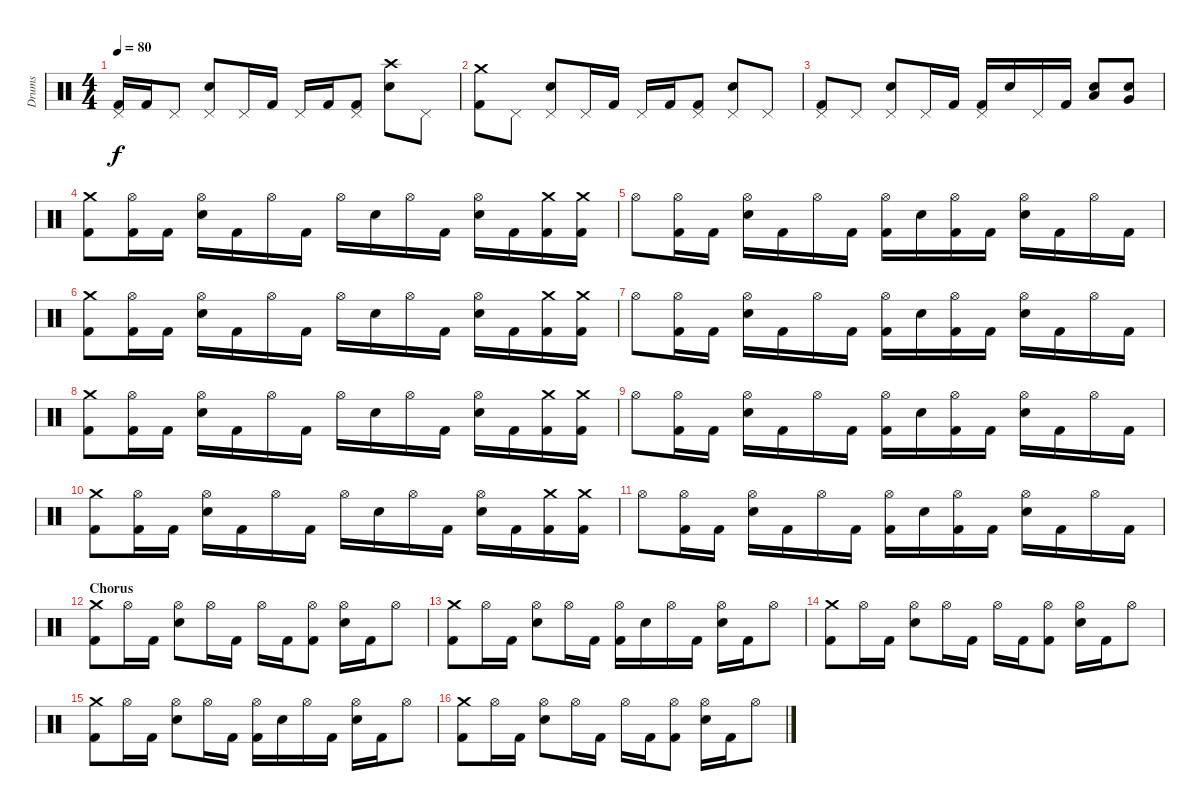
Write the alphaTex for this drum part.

\track ("Drums" "Drums") {instrument percussion}
\staff {score}
\articulation defaults
\ts (4 4)
\tempo 80
\clef neutral
\ks c
("Pedal Hi-Hat (hit)" "Kick (hit) 2").16{dy f} "Kick (hit) 2".16 "Pedal Hi-Hat (hit)".8 ("Pedal Hi-Hat (hit)" "Electric Snare (hit)").8 "Pedal Hi-Hat (hit)".16 "Kick (hit) 2".16 "Pedal Hi-Hat (hit)".16 "Kick (hit) 2".16 ("Pedal Hi-Hat (hit)" "Kick (hit) 2").8 ("Crash high (hit)" "Electric Snare (hit)").8 "Pedal Hi-Hat (hit)".8 |
("Crash medium (hit)" "Kick (hit) 2").8 "Pedal Hi-Hat (hit)".8 ("Pedal Hi-Hat (hit)" "Electric Snare (hit)").8 "Pedal Hi-Hat (hit)".16 "Kick (hit) 2".16 "Pedal Hi-Hat (hit)".16 "Kick (hit) 2".16 ("Pedal Hi-Hat (hit)" "Kick (hit) 2").8 ("Pedal Hi-Hat (hit)" "Electric Snare (hit)").8 "Pedal Hi-Hat (hit)".8 |
("Pedal Hi-Hat (hit)" "Kick (hit) 2").8 "Pedal Hi-Hat (hit)".8 ("Pedal Hi-Hat (hit)" "Electric Snare (hit)").8 "Pedal Hi-Hat (hit)".16 "Kick (hit) 2".16 ("Pedal Hi-Hat (hit)" "Kick (hit) 2").16 "Electric Snare (hit)".16 "Pedal Hi-Hat (hit)".16 "Kick (hit) 2".16 ("Electric Snare (hit)" "Low Tom (hit)").8 ("Electric Snare (hit)" "Very Low Tom (hit)").8 |
("Crash medium (hit)" "Kick (hit) 2").8 ("Hi-Hat (open)" "Kick (hit) 2").16 "Kick (hit) 2".16 ("Hi-Hat (open)" "Electric Snare (hit)").16 "Kick (hit) 2".16 "Hi-Hat (open)".16 "Kick (hit) 2".16 "Hi-Hat (open)".16 "Electric Snare (hit)".16 "Hi-Hat (open)".16 "Kick (hit) 2".16 ("Hi-Hat (open)" "Electric Snare (hit)").16 "Kick (hit) 2".16 ("Crash medium (hit)" "Kick (hit) 2").16 ("Crash medium (hit)" "Kick (hit) 2").16 |
"Hi-Hat (open)".8 ("Hi-Hat (open)" "Kick (hit) 2").16 "Kick (hit) 2".16 ("Hi-Hat (open)" "Electric Snare (hit)").16 "Kick (hit) 2".16 "Hi-Hat (open)".16 "Kick (hit) 2".16 ("Hi-Hat (open)" "Kick (hit) 2").16 "Electric Snare (hit)".16 ("Hi-Hat (open)" "Kick (hit) 2").16 "Kick (hit) 2".16 ("Hi-Hat (open)" "Electric Snare (hit)").16 "Kick (hit) 2".16 "Hi-Hat (open)".16 "Kick (hit) 2".16 |
("Crash medium (hit)" "Kick (hit) 2").8 ("Hi-Hat (open)" "Kick (hit) 2").16 "Kick (hit) 2".16 ("Hi-Hat (open)" "Electric Snare (hit)").16 "Kick (hit) 2".16 "Hi-Hat (open)".16 "Kick (hit) 2".16 "Hi-Hat (open)".16 "Electric Snare (hit)".16 "Hi-Hat (open)".16 "Kick (hit) 2".16 ("Hi-Hat (open)" "Electric Snare (hit)").16 "Kick (hit) 2".16 ("Crash medium (hit)" "Kick (hit) 2").16 ("Crash medium (hit)" "Kick (hit) 2").16 |
"Hi-Hat (open)".8 ("Hi-Hat (open)" "Kick (hit) 2").16 "Kick (hit) 2".16 ("Hi-Hat (open)" "Electric Snare (hit)").16 "Kick (hit) 2".16 "Hi-Hat (open)".16 "Kick (hit) 2".16 ("Hi-Hat (open)" "Kick (hit) 2").16 "Electric Snare (hit)".16 ("Hi-Hat (open)" "Kick (hit) 2").16 "Kick (hit) 2".16 ("Hi-Hat (open)" "Electric Snare (hit)").16 "Kick (hit) 2".16 "Hi-Hat (open)".16 "Kick (hit) 2".16 |
("Crash medium (hit)" "Kick (hit) 2").8 ("Hi-Hat (open)" "Kick (hit) 2").16 "Kick (hit) 2".16 ("Hi-Hat (open)" "Electric Snare (hit)").16 "Kick (hit) 2".16 "Hi-Hat (open)".16 "Kick (hit) 2".16 "Hi-Hat (open)".16 "Electric Snare (hit)".16 "Hi-Hat (open)".16 "Kick (hit) 2".16 ("Hi-Hat (open)" "Electric Snare (hit)").16 "Kick (hit) 2".16 ("Crash medium (hit)" "Kick (hit) 2").16 ("Crash medium (hit)" "Kick (hit) 2").16 |
"Hi-Hat (open)".8 ("Hi-Hat (open)" "Kick (hit) 2").16 "Kick (hit) 2".16 ("Hi-Hat (open)" "Electric Snare (hit)").16 "Kick (hit) 2".16 "Hi-Hat (open)".16 "Kick (hit) 2".16 ("Hi-Hat (open)" "Kick (hit) 2").16 "Electric Snare (hit)".16 ("Hi-Hat (open)" "Kick (hit) 2").16 "Kick (hit) 2".16 ("Hi-Hat (open)" "Electric Snare (hit)").16 "Kick (hit) 2".16 "Hi-Hat (open)".16 "Kick (hit) 2".16 |
("Crash medium (hit)" "Kick (hit) 2").8 ("Hi-Hat (open)" "Kick (hit) 2").16 "Kick (hit) 2".16 ("Hi-Hat (open)" "Electric Snare (hit)").16 "Kick (hit) 2".16 "Hi-Hat (open)".16 "Kick (hit) 2".16 "Hi-Hat (open)".16 "Electric Snare (hit)".16 "Hi-Hat (open)".16 "Kick (hit) 2".16 ("Hi-Hat (open)" "Electric Snare (hit)").16 "Kick (hit) 2".16 ("Crash medium (hit)" "Kick (hit) 2").16 ("Crash medium (hit)" "Kick (hit) 2").16 |
"Hi-Hat (open)".8 ("Hi-Hat (open)" "Kick (hit) 2").16 "Kick (hit) 2".16 ("Hi-Hat (open)" "Electric Snare (hit)").16 "Kick (hit) 2".16 "Hi-Hat (open)".16 "Kick (hit) 2".16 ("Hi-Hat (open)" "Kick (hit) 2").16 "Electric Snare (hit)".16 ("Hi-Hat (open)" "Kick (hit) 2").16 "Kick (hit) 2".16 ("Hi-Hat (open)" "Electric Snare (hit)").16 "Kick (hit) 2".16 "Hi-Hat (open)".16 "Kick (hit) 2".16 |
\section ("" "Chorus")
("Crash medium (hit)" "Kick (hit) 2").8 "Hi-Hat (open)".16 "Kick (hit) 2".16 ("Hi-Hat (open)" "Electric Snare (hit)").8 "Hi-Hat (open)".16 "Kick (hit) 2".16 "Hi-Hat (open)".16 "Kick (hit) 2".16 ("Hi-Hat (open)" "Kick (hit) 2").8 ("Hi-Hat (open)" "Electric Snare (hit)").16 "Kick (hit) 2".16 "Hi-Hat (open)".8 |
("Crash medium (hit)" "Kick (hit) 2").8 "Hi-Hat (open)".16 "Kick (hit) 2".16 ("Hi-Hat (open)" "Electric Snare (hit)").8 "Hi-Hat (open)".16 "Kick (hit) 2".16 ("Hi-Hat (open)" "Kick (hit) 2").16 "Electric Snare (hit)".16 "Hi-Hat (open)".16 "Kick (hit) 2".16 ("Hi-Hat (open)" "Electric Snare (hit)").16 "Kick (hit) 2".16 "Hi-Hat (open)".8 |
("Crash medium (hit)" "Kick (hit) 2").8 "Hi-Hat (open)".16 "Kick (hit) 2".16 ("Hi-Hat (open)" "Electric Snare (hit)").8 "Hi-Hat (open)".16 "Kick (hit) 2".16 "Hi-Hat (open)".16 "Kick (hit) 2".16 ("Hi-Hat (open)" "Kick (hit) 2").8 ("Hi-Hat (open)" "Electric Snare (hit)").16 "Kick (hit) 2".16 "Hi-Hat (open)".8 |
("Crash medium (hit)" "Kick (hit) 2").8 "Hi-Hat (open)".16 "Kick (hit) 2".16 ("Hi-Hat (open)" "Electric Snare (hit)").8 "Hi-Hat (open)".16 "Kick (hit) 2".16 ("Hi-Hat (open)" "Kick (hit) 2").16 "Electric Snare (hit)".16 "Hi-Hat (open)".16 "Kick (hit) 2".16 ("Hi-Hat (open)" "Electric Snare (hit)").16 "Kick (hit) 2".16 "Hi-Hat (open)".8 |
("Crash medium (hit)" "Kick (hit) 2").8 "Hi-Hat (open)".16 "Kick (hit) 2".16 ("Hi-Hat (open)" "Electric Snare (hit)").8 "Hi-Hat (open)".16 "Kick (hit) 2".16 "Hi-Hat (open)".16 "Kick (hit) 2".16 ("Hi-Hat (open)" "Kick (hit) 2").8 ("Hi-Hat (open)" "Electric Snare (hit)").16 "Kick (hit) 2".16 "Hi-Hat (open)".8
